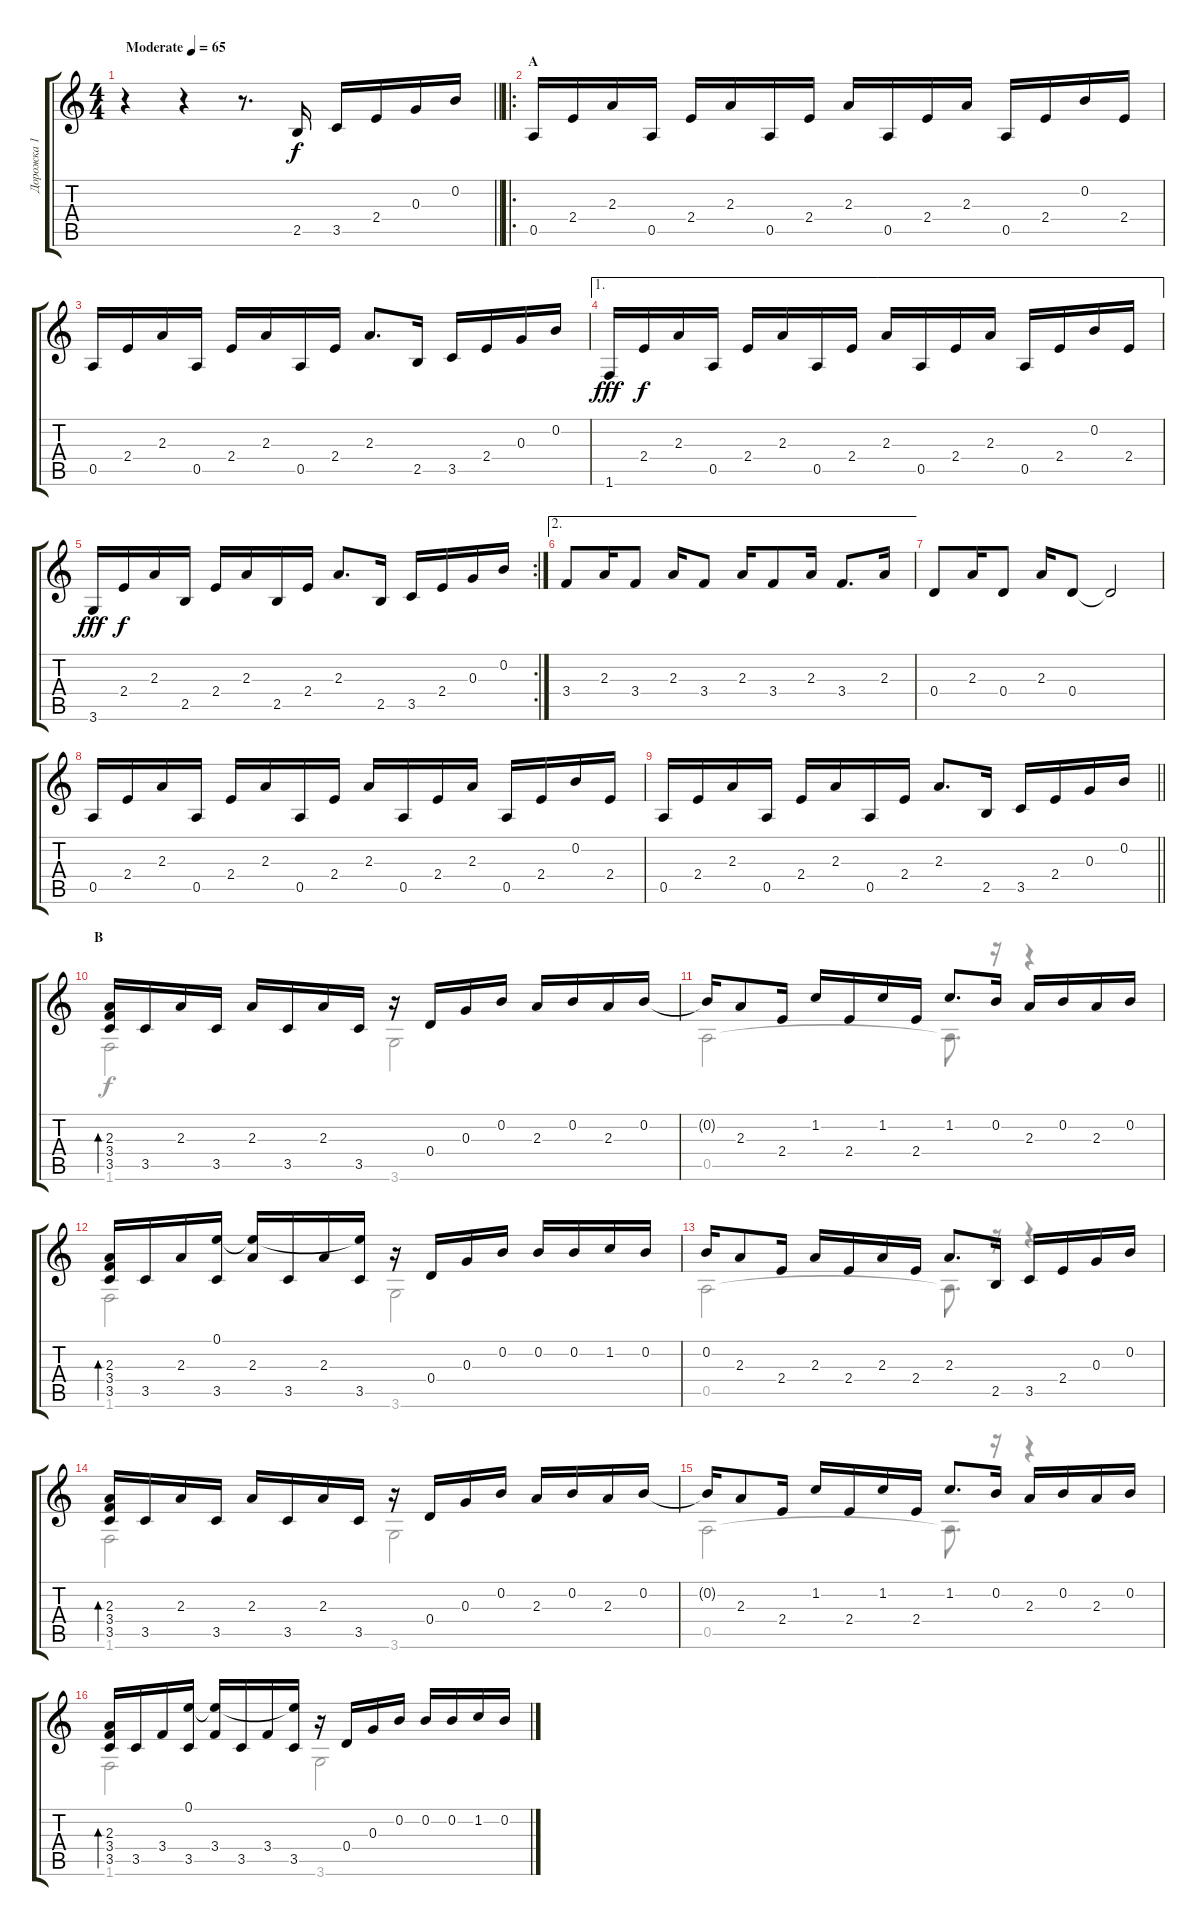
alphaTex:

\track ("Дорожка 1" "Дорожка 1") {instrument acousticguitarnylon}
\staff {score tabs}
\tuning (E4 B3 G3 D3 A2 E2) {hide}
\voice
\ts (4 4)
\tempo (65 "Moderate")
\clef g2
\barLineRight lightlight
\ks c
r.4{dy f instrument acousticguitarnylon} r.4 r.8{d} 2.5.16 3.5.16 2.4.16 0.3.16 0.2.16 |
\ro
\section ("" "A")
0.5.16 2.4.16 2.3.16 0.5.16 2.4.16 2.3.16 0.5.16 2.4.16 2.3.16 0.5.16 2.4.16 2.3.16 0.5.16 2.4.16 0.2.16 2.4.16 |
0.5.16 2.4.16 2.3.16 0.5.16 2.4.16 2.3.16 0.5.16 2.4.16 2.3.8{d} 2.5.16 3.5.16 2.4.16 0.3.16 0.2.16 |
\ae 1
1.6.16{dy fff} 2.4.16{dy f} 2.3.16 0.5.16 2.4.16 2.3.16 0.5.16 2.4.16 2.3.16 0.5.16 2.4.16 2.3.16 0.5.16 2.4.16 0.2.16 2.4.16 |
\rc 2
3.6.16{dy fff} 2.4.16{dy f} 2.3.16 2.5.16 2.4.16 2.3.16 2.5.16 2.4.16 2.3.8{d} 2.5.16 3.5.16 2.4.16 0.3.16 0.2.16 |
\ae 2
3.4.8 2.3.16 3.4.8 2.3.16 3.4.8 2.3.16 3.4.8 2.3.16 3.4.8{d} 2.3.16 |
0.4.8 2.3.16 0.4.8 2.3.16 0.4.8 0.4{t}.2 |
0.5.16 2.4.16 2.3.16 0.5.16 2.4.16 2.3.16 0.5.16 2.4.16 2.3.16 0.5.16 2.4.16 2.3.16 0.5.16 2.4.16 0.2.16 2.4.16 |
\barLineRight lightlight
0.5.16 2.4.16 2.3.16 0.5.16 2.4.16 2.3.16 0.5.16 2.4.16 2.3.8{d} 2.5.16 3.5.16 2.4.16 0.3.16 0.2.16 |
\section ("" "B")
(2.3 3.4 3.5).16{bd 60} 3.5.16 2.3.16 3.5.16 2.3.16 3.5.16 2.3.16 3.5.16 r.16 0.4.16 0.3.16 0.2.16 2.3.16 0.2.16 2.3.16 0.2.16 |
0.2{t}.16 2.3.8 2.4.16 1.2.16 2.4.16 1.2.16 2.4.16 1.2.8{d} 0.2.16 2.3.16 0.2.16 2.3.16 0.2.16 |
(2.3 3.4 3.5).16{bd 60} 3.5.16 2.3.16 (0.1 3.5).16 (0.1{t} 2.3).16 3.5.16 2.3.16 (0.1{t} 3.5).16 r.16 0.4.16 0.3.16 0.2.16 0.2.16 0.2.16 1.2.16 0.2.16 |
0.2.16 2.3.8 2.4.16 2.3.16 2.4.16 2.3.16 2.4.16 2.3.8{d} 2.5.16 3.5.16 2.4.16 0.3.16 0.2.16 |
(2.3 3.4 3.5).16{bd 60} 3.5.16 2.3.16 3.5.16 2.3.16 3.5.16 2.3.16 3.5.16 r.16 0.4.16 0.3.16 0.2.16 2.3.16 0.2.16 2.3.16 0.2.16 |
0.2{t}.16 2.3.8 2.4.16 1.2.16 2.4.16 1.2.16 2.4.16 1.2.8{d} 0.2.16 2.3.16 0.2.16 2.3.16 0.2.16 |
(2.3 3.4 3.5).16{bd 60} 3.5.16 3.4.16 (0.1 3.5).16 (0.1{t} 3.4).16 3.5.16 3.4.16 (0.1{t} 3.5).16 r.16 0.4.16 0.3.16 0.2.16 0.2.16 0.2.16 1.2.16 0.2.16
\voice
\clef g2
\ottava regular
\simile none
\barLineRight lightlight
\ks c
|
|
|
|
|
|
|
|
\barLineRight lightlight
|
1.6.2 3.6.2 |
0.5.2 0.5{t}.8{d} r.16 r.4 |
1.6.2 3.6.2 |
0.5.2 0.5{t}.8{d} r.16 r.4 |
1.6.2 3.6.2 |
0.5.2 0.5{t}.8{d} r.16 r.4 |
1.6.2 3.6.2
